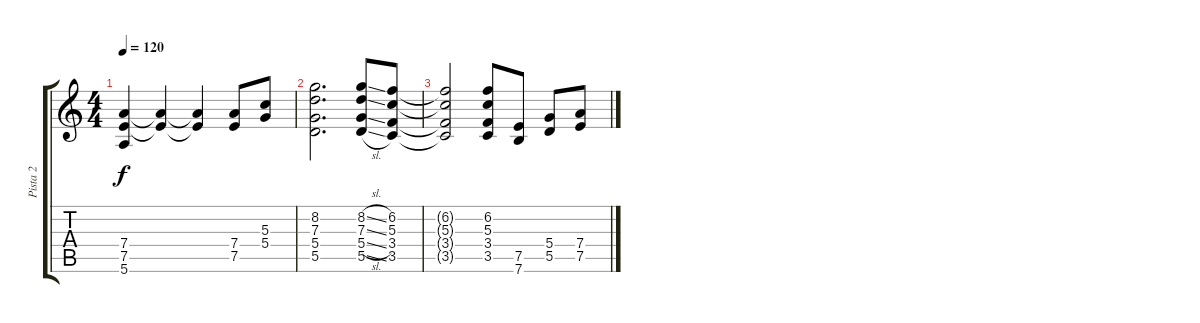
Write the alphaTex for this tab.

\track ("Pista 2" "Pista 2") {instrument overdrivenguitar}
\staff {score tabs}
\tuning (E4 B3 G3 D3 A2 E2) {hide}
\ts (4 4)
\tempo 120
\clef g2
\ks c
(7.4 7.5 5.6).4{dy f volume 0} (7.4{t} 7.5{t}).4 (7.4{t} 7.5{t}).4 (7.4 7.5).8 (5.3 5.4).8 |
(8.2 7.3 5.4 5.5).2{d} (8.2{sl} 7.3{sl} 5.4{sl} 5.5{sl}).8 (6.2 5.3 3.4 3.5).8 |
(6.2{t} 5.3{t} 3.4{t} 3.5{t}).2 (6.2 5.3 3.4 3.5).8 (7.5 7.6).8 (5.4 5.5).8 (7.4 7.5).8
